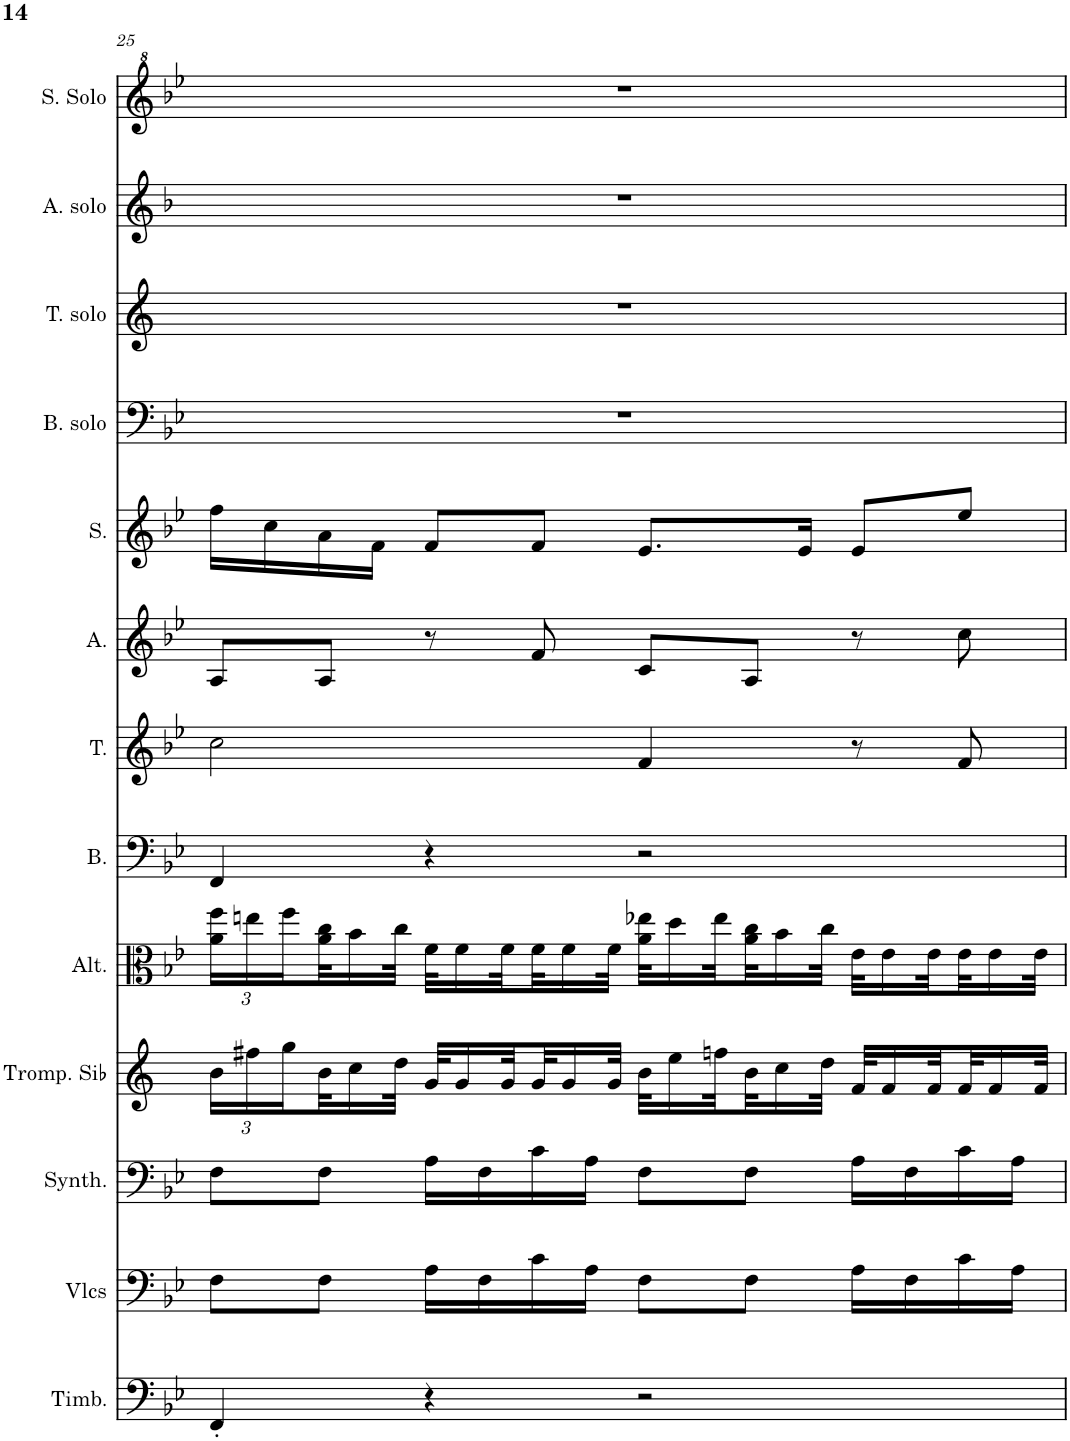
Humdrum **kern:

**kern	**kern	**kern	**kern	**kern	**kern	**kern	**kern	**kern	**kern	**kern	**kern	**kern
*part13	*part12	*part11	*part10	*part9	*part8	*part7	*part6	*part5	*part4	*part3	*part2	*part1
*staff13	*staff12	*staff11	*staff10	*staff9	*staff8	*staff7	*staff6	*staff5	*staff4	*staff3	*staff2	*staff1
*I"Timbales, Staff-1	*I"Violoncelles, D'Bass/Strings, etc	*I"Synthétiseur d'instruments à cordes, Synth strings, etc	*I"Trompette en Sib, Synth strings 2	*I"Altos, 1st violins	*I"Basse	*I"Ténor	*I"Alto	*I"Soprano	*I"Basse Solo	*I"Tenor Solo	*I"Alto Solo	*I"Soprano Solo
*I'Timb.	*I'Vlcs	*I'Synth.	*I'Tromp. Sib	*I'Alt.	*I'B.	*I'T.	*I'A.	*I'S.	*I'B. solo	*I'T. solo	*I'A. solo	*I'S. Solo
!!LO:PB:g=z
*clefF4	*clefF4	*clefF4	*clefG2	*clefC3	*clefF4	*clefG2	*clefG2	*clefG2	*clefF4	*clefG2	*clefG2	*clefG^2
*	*	*	*Trd1c2	*	*	*	*	*	*	*Trd8c14	*Trd4c7	*
*k[b-e-]	*k[b-e-]	*k[b-e-]	*k[]	*k[b-e-]	*k[b-e-]	*k[b-e-]	*k[b-e-]	*k[b-e-]	*k[b-e-]	*k[]	*k[b-]	*k[b-e-]
*M4/4	*M4/4	*M4/4	*M4/4	*M4/4	*M4/4	*M4/4	*M4/4	*M4/4	*M4/4	*M4/4	*M4/4	*M4/4
*	*	*	*Xbrackettup	*Xbrackettup	*	*	*	*	*	*	*	*
=25	=25	=25	=25	=25	=25	=25	=25	=25	=25	=25	=25	=25
4FF'/	8F\L	8F\L	24b\LL	24a\ 24ff\LL	4FF/	2cc\	8A/L	16ff\LL	1r	1r	1r	1r
.	.	.	24ff#X\	24een\	.	.	.	.	.	.	.	.
.	.	.	.	.	.	.	.	16cc\	.	.	.	.
.	.	.	24gg\	24ff\	.	.	.	.	.	.	.	.
.	8F\J	8F\J	32b\K	32a\ 32cc\K	.	.	8A/J	16a\	.	.	.	.
.	.	.	16cc\	16b-\	.	.	.	.	.	.	.	.
.	.	.	.	.	.	.	.	16f\JJ	.	.	.	.
.	.	.	32dd\JJk	32cc\JJk	.	.	.	.	.	.	.	.
4r	16A\LL	16A\LL	32g/KLL	32f\KLL	4r	.	8r	8f/L	.	.	.	.
.	.	.	16g/	16f\	.	.	.	.	.	.	.	.
.	16F\	16F\	.	.	.	.	.	.	.	.	.	.
.	.	.	32g/L	32f\L	.	.	.	.	.	.	.	.
.	16c\	16c\	32g/J	32f\J	.	.	8f/	8f/J	.	.	.	.
.	.	.	16g/	16f\	.	.	.	.	.	.	.	.
.	16A\JJ	16A\JJ	.	.	.	.	.	.	.	.	.	.
.	.	.	32g/JJk	32f\JJk	.	.	.	.	.	.	.	.
2r	8F\L	8F\L	32b\KLL	32a\ 32ee-X\KLL	2r	4f/	8c/L	8.e-/L	.	.	.	.
.	.	.	16ee\	16dd\	.	.	.	.	.	.	.	.
.	.	.	32ffn\L	32ee-\L	.	.	.	.	.	.	.	.
.	8F\J	8F\J	32b\J	32a\ 32cc\J	.	.	8A/J	.	.	.	.	.
.	.	.	16cc\	16b-\	.	.	.	.	.	.	.	.
.	.	.	.	.	.	.	.	16e-/Jk	.	.	.	.
.	.	.	32dd\JJk	32cc\JJk	.	.	.	.	.	.	.	.
.	16A\LL	16A\LL	32f/KLL	32e-\KLL	.	8r	8r	8e-/L	.	.	.	.
.	.	.	16f/	16e-\	.	.	.	.	.	.	.	.
.	16F\	16F\	.	.	.	.	.	.	.	.	.	.
.	.	.	32f/L	32e-\L	.	.	.	.	.	.	.	.
.	16c\	16c\	32f/J	32e-\J	.	8f/	8cc\	8ee-/J	.	.	.	.
.	.	.	16f/	16e-\	.	.	.	.	.	.	.	.
.	16A\JJ	16A\JJ	.	.	.	.	.	.	.	.	.	.
.	.	.	32f/JJk	32e-\JJk	.	.	.	.	.	.	.	.
=	=	=	=	=	=	=	=	=	=	=	=	=
*-	*-	*-	*-	*-	*-	*-	*-	*-	*-	*-	*-	*-
